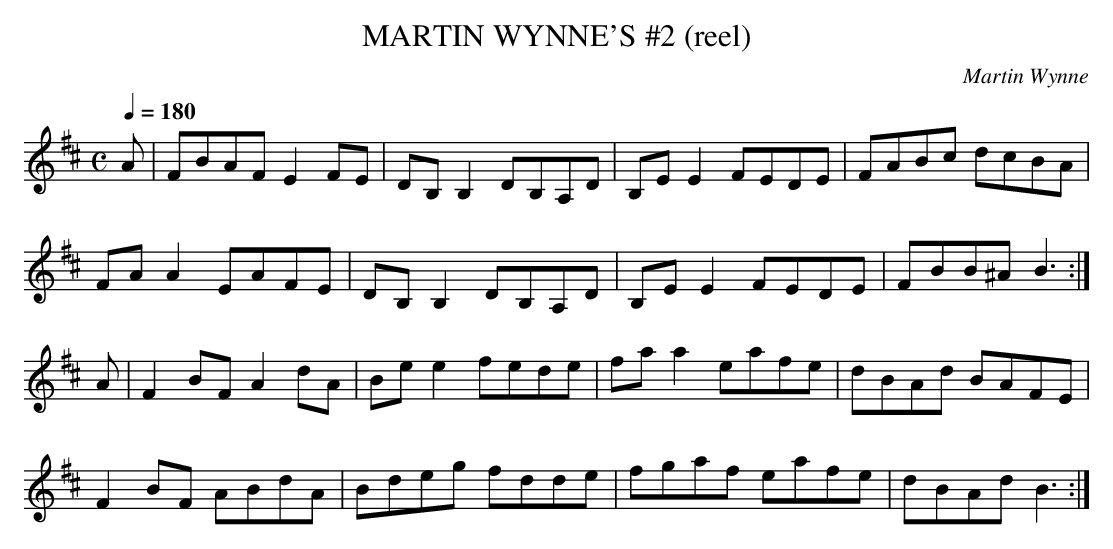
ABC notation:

X:1
T:MARTIN WYNNE'S #2 (reel)
C:Martin Wynne
tune.
Q:1/4=180
M:C
K:D
A|FBAF E2FE|DB,B,2 DB,A,D|B,EE2 FEDE|FABc dcBA|
FA A2 EAFE|DB, B,2 DB,A,D|B,E E2 FEDE|FBB^A B3 :|
A|F2 BF A2 dA|Be e2 fede|fa a2 eafe|dBAd BAFE|
F2 BF ABdA|Bdeg fdde|fgaf eafe|dBAd B3 :|
